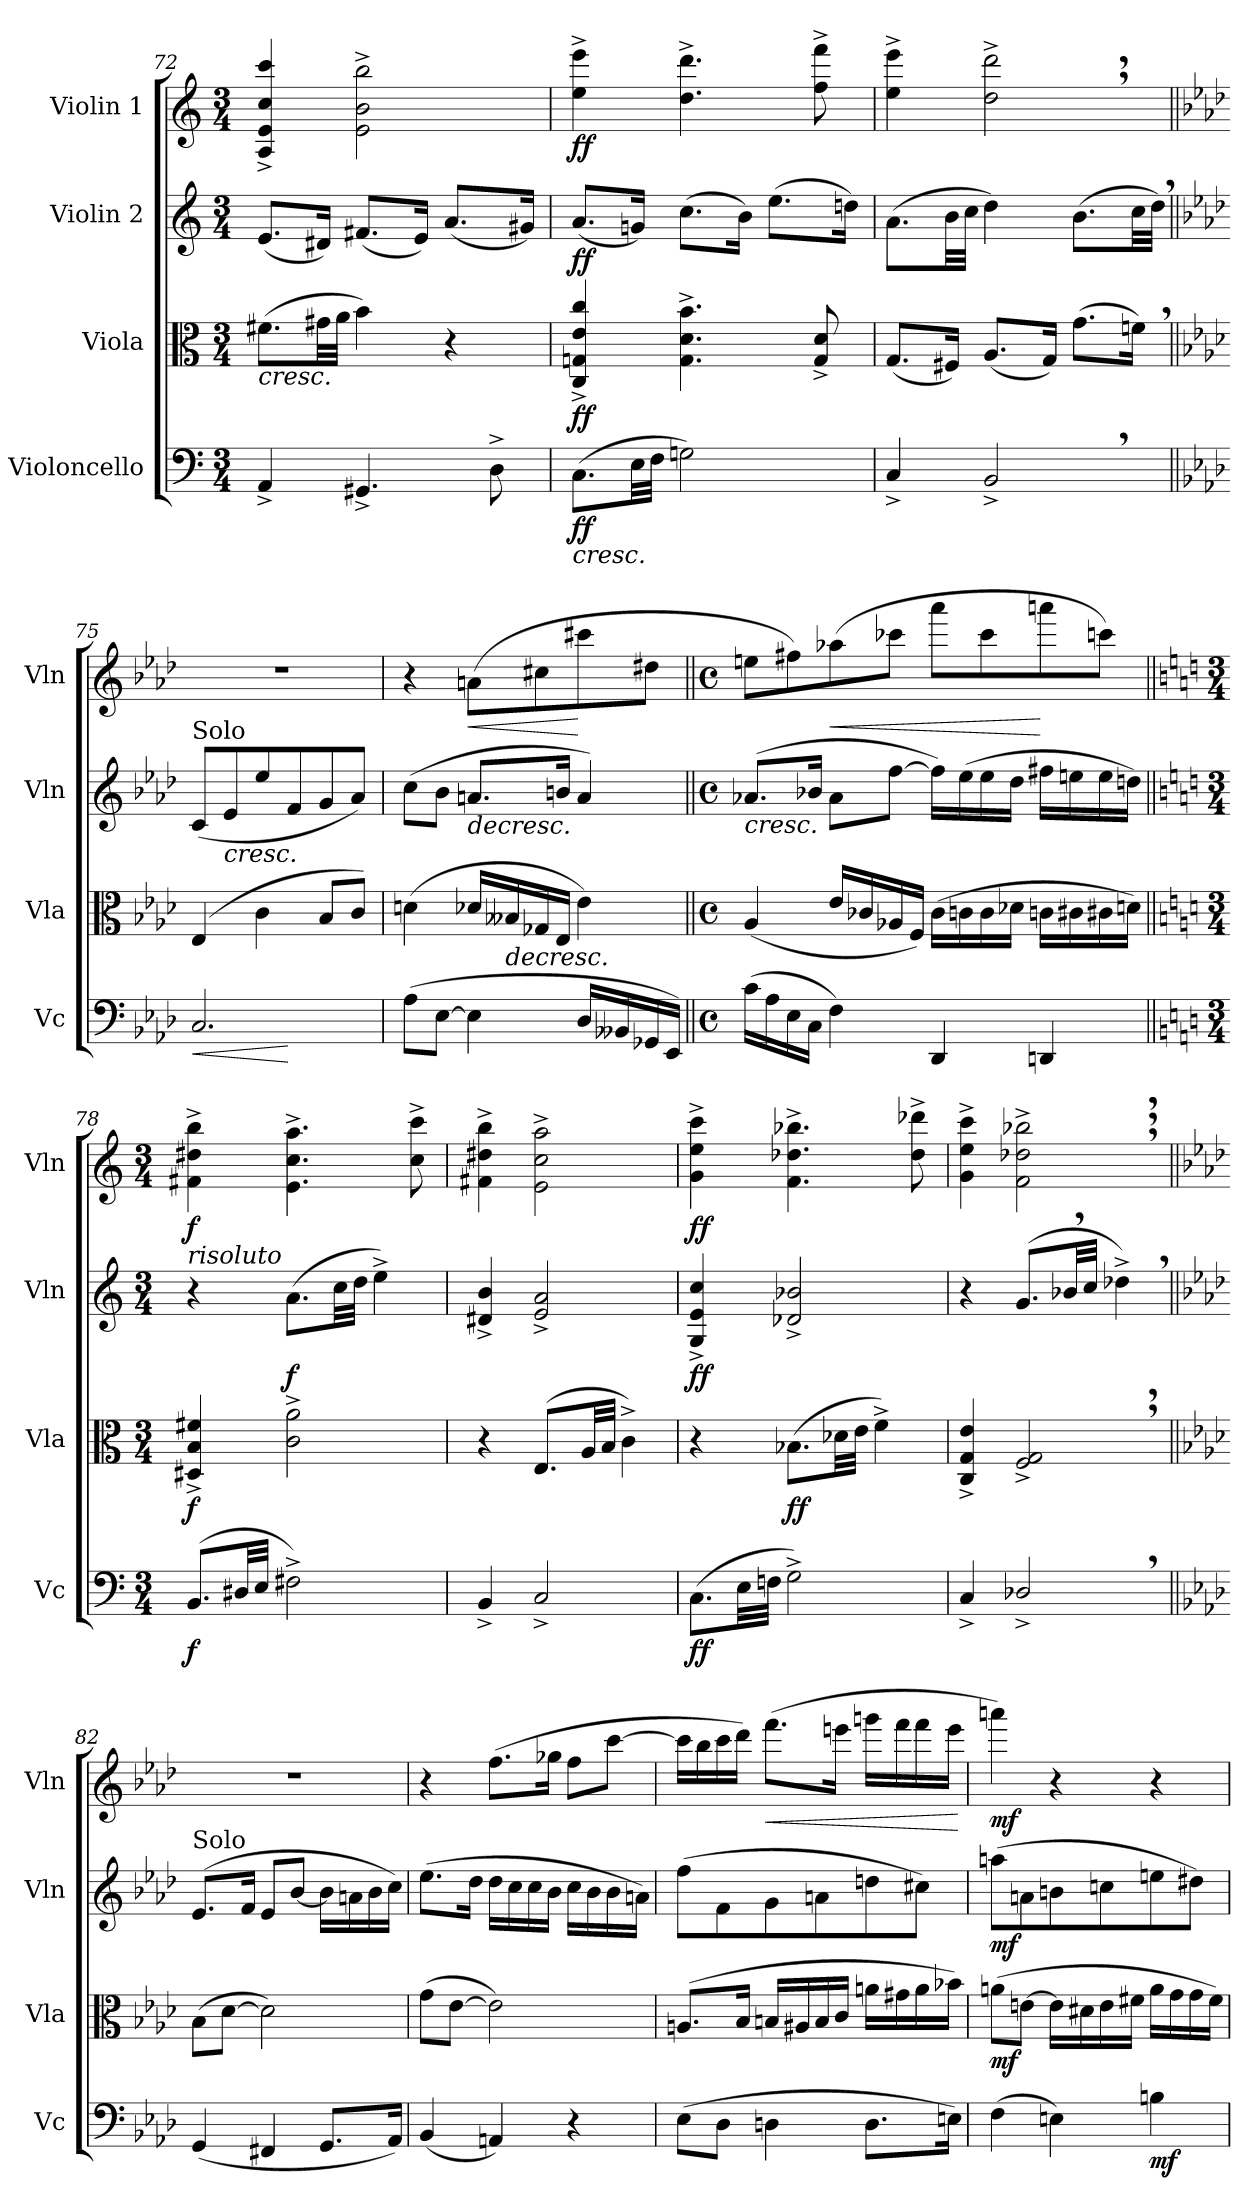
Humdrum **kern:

**kern	**dynam	**kern	**dynam	**kern	**dynam	**kern	**dynam
*part4	*part4	*part3	*part3	*part2	*part2	*part1	*part1
*staff4	*staff4	*staff3	*staff3	*staff2	*staff2	*staff1	*staff1
*I"Violoncello	*	*I"Viola	*	*I"Violin 2	*	*I"Violin 1	*
*I'Vc	*	*I'Vla	*	*I'Vln	*	*I'Vln	*
!!LO:LB:g=z
*clefF4	*	*clefC3	*	*clefG2	*	*clefG2	*
*k[]	*	*k[]	*	*k[]	*	*k[]	*
*M3/4	*	*M3/4	*	*M3/4	*	*M3/4	*
=72	=72	=72	=72	=72	=72	=72	=72
!	!	!	!LO:HP:b	!	!	!	!
4AA^/	.	(8.f#X\L	<	(8.e/L	.	4A/^ 4e/^ 4cc/^ 4ccc/^	.
.	.	32g#X\LL	.	16d#X/Jk)	.	.	.
.	.	32a\JJJ	.	.	.	.	.
4.GG#X^/	.	4b\)	.	(8.f#X/L	.	2e\^ 2b\^ 2bb\^	.
.	.	.	.	16e/Jk)	.	.	.
.	.	4r	.	(8.a/L	.	.	.
8D^\	.	.	.	.	.	.	.
.	.	.	.	16g#X/Jk)	.	.	.
=73	=73	=73	=73	=73	=73	=73	=73
!	!LO:HP:b	!	!	!	!	!	!
!	!LO:DY:n=1:b	!	!LO:DY:b	!	!LO:DY:b	!	!LO:DY:b
(8.C\L	< ff	4C/^ 4Gn/^ 4e/^ 4cc/^	ff	(8.a/L	ff	4ee\^ 4eee\^	ff
32E\LL	.	.	.	16gn/Jk)	.	.	.
32F\JJJ	.	.	.	.	.	.	.
2Gn\)	.	4.G\^ 4.d\^ 4.b\^	.	(8.cc\L	.	4.dd\^ 4.ddd\^	.
.	.	.	.	16b\Jk)	.	.	.
.	.	.	.	(8.ee\L	.	.	.
.	.	8G/^ 8d/^	.	.	.	8ff\^ 8fff\^	.
.	.	.	.	16ddn\Jk)	.	.	.
=74	=74	=74	=74	=74	=74	=74	=74
4C^/	.	(8.G/L	.	(8.a\L	.	4ee\^ 4eee\^	.
.	.	16F#X/Jk)	.	32b\LL	.	.	.
.	.	.	.	32cc\JJJ	.	.	.
2BB^,/	.	(8.A/L	.	4dd\)	.	2dd\^, 2ddd\^,	.
.	.	16G/Jk)	.	.	.	.	.
.	.	(8.g\L	.	(8.b\L	.	.	.
.	.	16fn,\Jk)	.	32cc\LL	.	.	.
.	.	.	.	32dd,\JJJ)	.	.	.
=75||	=75||	=75||	=75||	=75||	=75||	=75||	=75||
*k[b-e-a-d-]	*	*k[b-e-a-d-]	*	*k[b-e-a-d-]	*	*k[b-e-a-d-]	*
!	!	!	!	!LO:TX:a:t=Solo	!	!	!
!	!LO:HP:b	!	!	!	!	!	!
*^	*	*	*	*	*	*	*
!	!	!LO:DY:n=1:b	!	!	!	!	!	!
!	!	!LO:DY:n=2:b	!	!LO:DY:b	!	!	!	!
!	!	!	!	!LO:DY:n=1:b	!	!LO:DY:b	!	!
!	!	!	!	!	!	!LO:DY:n=1:b	!	!
2.C/	4.ryy	< p other-dynamics	(4E-/	p other-dynamics	(8c/L	p other-dynamics	2.r	.
!	!	!	!	!	!	!LO:HP:b	!	!
.	.	.	.	.	8e-/	<	.	.
.	.	.	4c\	.	8ee-/	.	.	.
.	8ryy	[	.	.	8f/	.	.	.
.	4ryy	.	8B-/L	.	8g/	.	.	.
.	.	.	8c/J)	.	8a-/J)	.	.	.
*v	*v	*	*	*	*	*	*	*
=76	=76	=76	=76	=76	=76	=76	=76
(8A-\L	.	(4dn\	.	(8cc\L	.	4r	.
[8E-\J	.	.	.	8b-\J	.	.	.
!	!	!	!	!	!LO:HP:b	!	!LO:HP:b
!	!	!	!	!	!	!	!LO:DY:n=1:b
!	!	!	!	!	!	!	!LO:DY:n=2:b
4E-\]	.	16d-X/LL	.	8.an/L	>	(8an\L	< mp other-dynamics
!	!	!	!LO:HP:b	!	!	!	!
.	.	16B--X/	>	.	.	.	.
.	.	16G-X/	.	.	.	8cc#X\	.
.	.	16E-/JJ	.	16bn/Jk	.	.	.
16D-/LL	.	4e-\)	[	4a/)	[	8ccc#X\	[
16BB--X/	.	.	.	.	.	.	.
16GG-X/	.	.	.	.	.	8dd#X\J	.
16EE-/JJ)	.	.	.	.	.	.	.
!!LO:PB:g=z
=77||	=77||	=77||	=77||	=77||	=77||	=77||	=77||
*M4/4	*	*M4/4	*	*M4/4	*	*M4/4	*
*met(c)	*	*met(c)	*	*met(c)	*	*met(c)	*
!	!	!	!	!	!LO:HP:b	!	!
(16c\LL	.	(4A-/	.	(8.a-X/L	<	8een\L	.
16A-\	.	.	.	.	.	.	.
16E-\	.	.	.	.	.	8ff#X\)	.
16C\JJ	.	.	.	16b-X/Jk	.	.	.
!	!	!	!	!	!	!	!LO:HP:b
4F\)	.	16e-/LL	.	8a-\L	.	(8aa-X\	<
.	.	16c-X/	.	.	.	.	.
.	.	16A-X/	.	[8ff\J	.	8ccc-X\J	.
.	.	16F/JJ)	.	.	.	.	.
4DD-/	.	(16c-\LL	.	16ff\LL])	]	8aaa-\L	.
.	.	16cn\	.	(16ee-\	.	.	.
.	.	16c\	.	16ee-\	.	8ccc-\	.
.	.	16d-X\JJ	.	16dd-\JJ	.	.	.
4DDn/	.	16cn\LL	.	16ff#X\LL	.	8aaan\	[
.	.	16c#X\	.	16een\	.	.	.
.	.	16c#X\	.	16ee\	.	8cccn\J)	.
.	.	16dn\JJ)	.	16ddn\JJ)	.	.	.
=78||	=78||	=78||	=78||	=78||	=78||	=78||	=78||
*k[]	*	*k[]	*	*k[]	*	*k[]	*
*M3/4	*	*M3/4	*	*M3/4	*	*M3/4	*
!	!	!	!	!	!	!LO:TX:b:i:t=risoluto	!
!	!LO:DY:b	!	!LO:DY:b	!	!	!	!LO:DY:b
(8.BB/L	f	4D#X/^ 4B/^ 4f#X/^	f	4r	.	4f#X\^ 4dd#X\^ 4bb\^	f
32D#X/LL	.	.	.	.	.	.	.
32E/JJJ	.	.	.	.	.	.	.
!	!	!	!	!	!LO:DY:b	!	!
2F#X^\)	.	2c\^ 2a\^	.	(8.a\L	f	4.e\^ 4.cc\^ 4.aa\^	.
.	.	.	.	32cc\LL	.	.	.
.	.	.	.	32dd\JJJ	.	.	.
.	.	.	.	4ee^\)	.	.	.
.	.	.	.	.	.	8cc\^ 8ccc\^	.
=79	=79	=79	=79	=79	=79	=79	=79
4BB^/	.	4r	.	4d#X/^ 4b/^	.	4f#X\^ 4dd#X\^ 4bb\^	.
2C^/	.	(<8.E/L	.	2e/^ 2a/^	.	2e\^ 2cc\^ 2aa\^	.
.	.	32A/LL	.	.	.	.	.
.	.	32B/JJJ	.	.	.	.	.
.	.	4c^\)	.	.	.	.	.
=80	=80	=80	=80	=80	=80	=80	=80
!	!LO:DY:b	!	!	!	!LO:DY:b	!	!LO:DY:b
(8.C\L	ff	4r	.	4G/^ 4e/^ 4cc/^	ff	4g\^ 4ee\^ 4ccc\^	ff
32E\LL	.	.	.	.	.	.	.
32Fn\JJJ	.	.	.	.	.	.	.
!	!	!	!LO:DY:b	!	!	!	!
2G^\)	.	(8.B-X\L	ff	2d-X/^ 2b-X/^	.	4.f\^ 4.dd-X\^ 4.bb-X\^	.
.	.	32d-X\LL	.	.	.	.	.
.	.	32e\JJJ	.	.	.	.	.
.	.	4f^\)	.	.	.	.	.
.	.	.	.	.	.	8dd-\^ 8ddd-X\^	.
!!LO:LB:g=z
=81	=81	=81	=81	=81	=81	=81	=81
4C^/	.	4C/^ 4G/^ 4e/^	.	4r	.	4g\^ 4ee\^ 4ccc\^	.
2D-X^,/	.	2F/^, 2G/^,	.	(8.g/L	.	2f\^, 2dd-X\^, 2bb-X\^,	.
.	.	.	.	32b-X,/LL	.	.	.
.	.	.	.	32cc/JJJ	.	.	.
.	.	.	.	4dd-X^,\)	.	.	.
=82||	=82||	=82||	=82||	=82||	=82||	=82||	=82||
*k[b-e-a-d-]	*	*k[b-e-a-d-]	*	*k[b-e-a-d-]	*	*k[b-e-a-d-]	*
!	!	!	!	!LO:TX:a:t=Solo	!	!	!
!	!LO:DY:b	!	!	!	!	!	!
!	!LO:DY:n=1:b	!	!LO:DY:b	!	!	!	!
!	!	!	!LO:DY:n=1:b	!	!LO:DY:b	!	!
!	!	!	!	!	!LO:DY:n=1:b	!	!
(4GG/	p other-dynamics	(8B-\L	p other-dynamics	(8.e-/L	p other-dynamics	2.r	.
.	.	[8d-\J	.	.	.	.	.
.	.	.	.	16f/Jk	.	.	.
4FF#X/	.	2d-\])	.	8e-/L	.	.	.
.	.	.	.	[8b-/J	.	.	.
8.GG/L	.	.	.	16b-\LL]	.	.	.
.	.	.	.	16an\	.	.	.
.	.	.	.	16b-\	.	.	.
16AA-/Jk)	.	.	.	16cc\JJ)	.	.	.
=83	=83	=83	=83	=83	=83	=83	=83
(4BB-/	.	(8g\L	.	(8.ee-\L	.	4r	.
.	.	[8e-\J	.	.	.	.	.
.	.	.	.	16dd-\Jk	.	.	.
!	!	!	!	!	!	!	!LO:DY:b
!	!	!	!	!	!	!	!LO:DY:n=1:b
4AAn/)	.	2e-\])	.	16dd-\LL	.	(8.ff\L	mp other-dynamics
.	.	.	.	16cc\	.	.	.
.	.	.	.	16cc\	.	.	.
.	.	.	.	16b-\JJ	.	16gg-X\Jk	.
4r	.	.	.	16cc\LL	.	8ff\L	.
.	.	.	.	16b-\	.	.	.
.	.	.	.	16b-\	.	[8ccc\J	.
.	.	.	.	16an\JJ)	.	.	.
=84	=84	=84	=84	=84	=84	=84	=84
(8E-\L	.	(8.An/L	.	(8ff\L	.	16ccc\LL]	.
.	.	.	.	.	.	16bb-\	.
8D-\J	.	.	.	8f\	.	16ccc\	.
.	.	16B-/Jk	.	.	.	16ddd-\JJ)	.
!	!	!	!	!	!	!	!LO:HP:b
4Dn\	.	16Bn/LL	.	8g\	.	(8.fff\L	<
.	.	16A#X/	.	.	.	.	.
.	.	16B/	.	8an\	.	.	.
.	.	16c/JJ	.	.	.	16eeen\Jk	.
8.D\L	.	16an\LL	.	8ddn\	.	16gggn\LL	.
.	.	16g#X\	.	.	.	16fff\	.
.	.	16a\	.	8cc#X\J)	.	16fff\	.
16En\Jk)	.	16b-X\JJ)	.	.	.	16eee\JJ	.
.	[	.	]	.	[	.	[
!!LO:LB:g=z
=85	=85	=85	=85	=85	=85	=85	=85
!	!	!	!LO:DY:b	!	!LO:DY:b	!	!LO:DY:b
(4F\	.	(8an\L	mf	(8aan\L	mf	4aaan\)	mf
.	.	[8en\J	.	8an\	.	.	.
4En\)	.	16e\LL]	.	8bn\	.	4r	.
.	.	16d#X\	.	.	.	.	.
.	.	16e\	.	8ccn\	.	.	.
.	.	16f#X\JJ	.	.	.	.	.
!	!LO:DY:b	!	!	!	!	!	!
4Bn\	mf	16a\LL	.	8een\	.	4r	.
.	.	16g\	.	.	.	.	.
.	.	16g\	.	8dd#X\J)	.	.	.
.	.	16f#\JJ)	.	.	.	.	.
=	=	=	=	=	=	=	=
*-	*-	*-	*-	*-	*-	*-	*-
